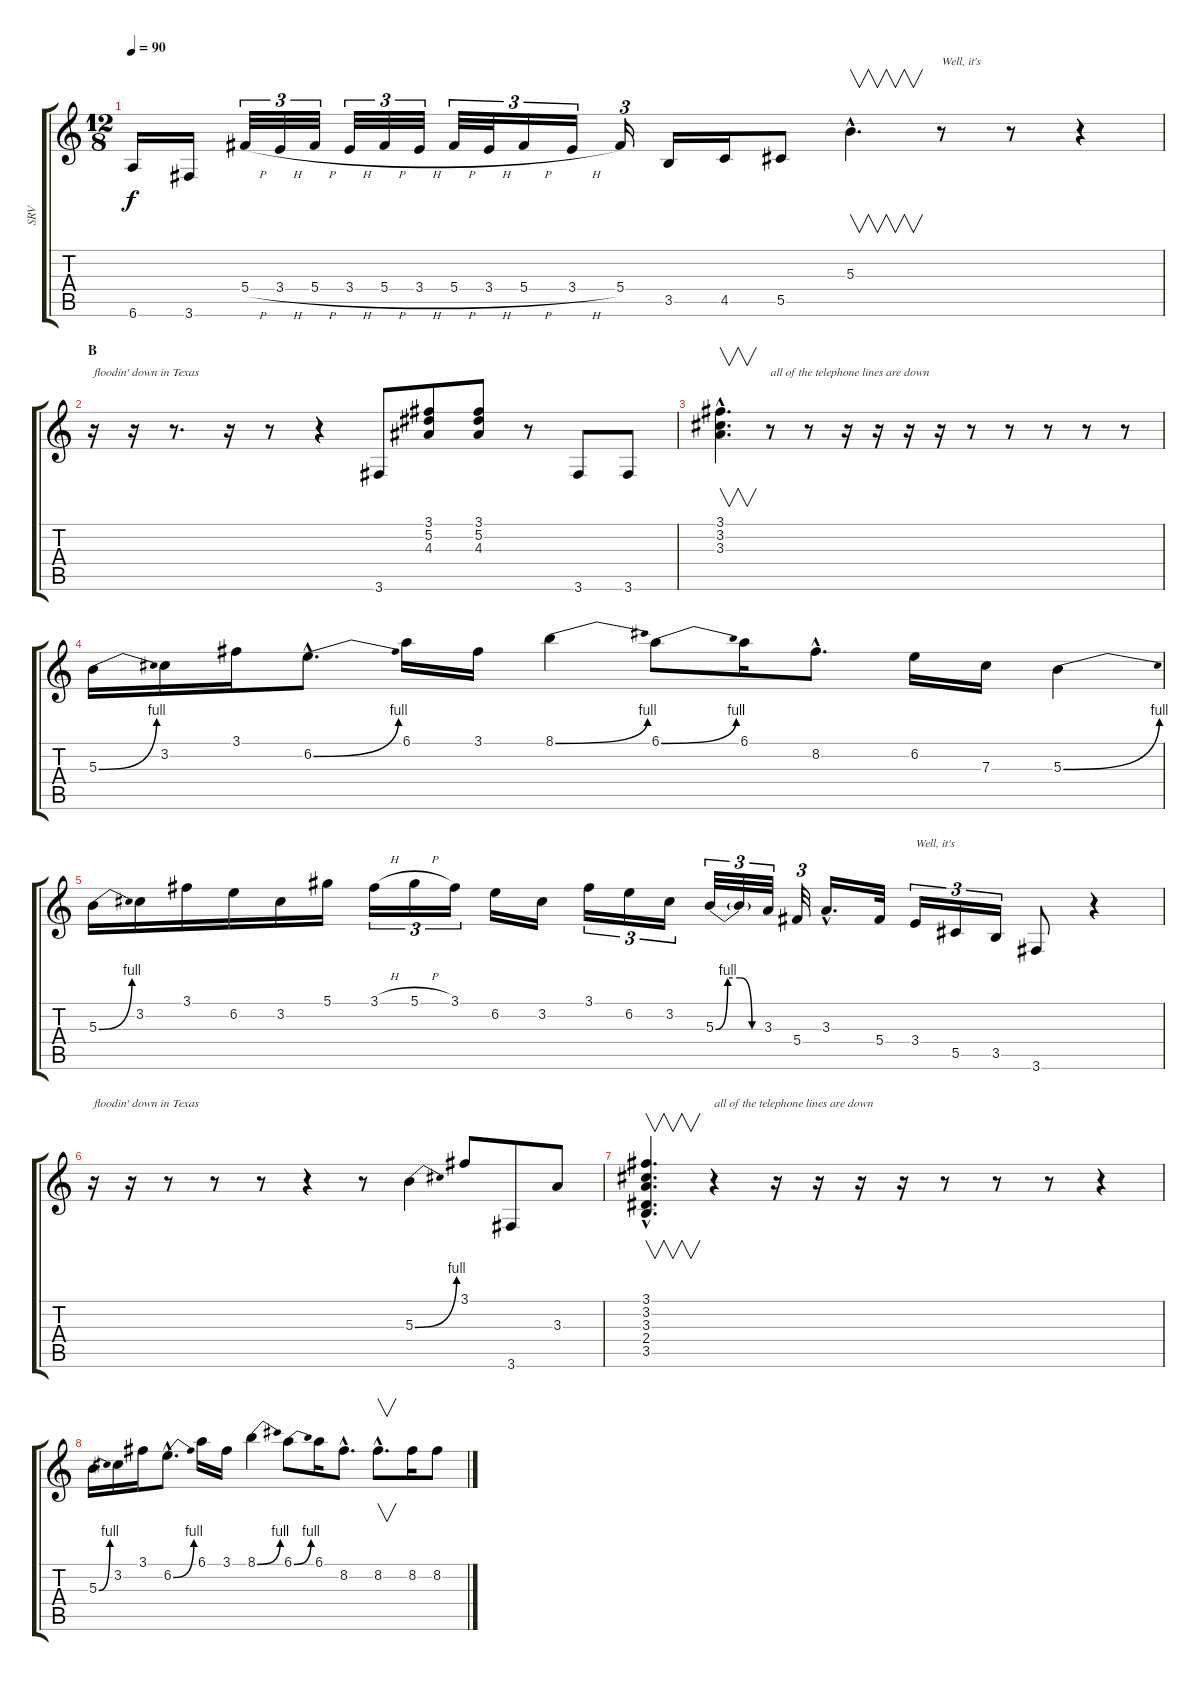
\track ("SRV" "SRV") {instrument overdrivenguitar}
\staff {score tabs}
\tuning (Eb4 Bb3 Gb3 Db3 Ab2 Eb2) {hide}
\ts (12 8)
\tempo 90
\clef g2
\ks c
6.6.16{dy f} 3.6.16 5.4{h}.32{tu (3 2)} 3.4{h}.32{tu (3 2)} 5.4{h}.32{tu (3 2)} 3.4{h}.32{tu (3 2)} 5.4{h}.32{tu (3 2)} 3.4{h}.32{tu (3 2)} 5.4{h}.32{tu (3 2)} 3.4{h}.32{tu (3 2)} 5.4{h}.16{tu (3 2)} 3.4{h}.16{tu (3 2)} 5.4.16{tu (3 2)} 3.5.16 4.5.16 5.5.8 5.3{hac}.4{v d} r.8{txt "Well, it's"} r.8 r.4 |
\section ("" "B")
r.16{txt "floodin' down in Texas"} r.16 r.8{d} r.16 r.8 r.4 3.6.8 (3.1 5.2 4.3).8 (3.1 5.2 4.3).8 r.8 3.6.8 3.6.8 |
(3.1{hac} 3.2{hac} 3.3{hac}).4{v d} r.8{txt "all of the telephone lines are down"} r.8 r.16 r.16 r.16 r.16 r.8 r.8 r.8 r.8 r.8 |
5.3{be (bend 0 0 60 4)}.16 3.2.16 3.1.16 6.2{be (bend 0 0 60 4) hac}.8{d} 6.1.16 3.1.16 8.1{be (bend 0 0 60 4)}.4 6.1{be (bend 0 0 60 4)}.8 6.1.16 8.2{hac}.8{d} 6.2.16 7.3.16 5.3{be (bend 0 0 60 4)}.4 |
5.3{be (bend 0 0 60 4)}.16 3.2.16 3.1.16 6.2.16 3.2.16 5.1.16 3.1{h}.16{tu (3 2)} 5.1{h}.16{tu (3 2)} 3.1.16{tu (3 2)} 6.2.16 3.2.16 3.1.16{tu (3 2)} 6.2.16{tu (3 2)} 3.2.16{tu (3 2)} 5.3{be (custom 0 0 15 4 30 4 45 0 60 0)}.32{tu (3 2)} 5.3{t}.32{tu (3 2)} 3.3.32{tu (3 2)} 5.4.32{tu (3 2)} 3.3{hac}.16{d} 5.4.32 3.4.16{tu (3 2) txt "Well, it's"} 5.5.16{tu (3 2)} 3.5.16{tu (3 2)} 3.6.8 r.4 |
r.16{txt "floodin' down in Texas"} r.16 r.8 r.8 r.8 r.4 r.8 5.3{be (bend 0 0 60 4)}.4 3.1.8 3.6.8 3.3.8 |
(3.1{hac} 3.2{hac} 3.3{hac} 2.4{hac} 3.5{hac}).4{v d} r.4{txt "all of the telephone lines are down"} r.16 r.16 r.16 r.16 r.8 r.8 r.8 r.4 |
5.3{be (bend 0 0 60 4)}.16 3.2.16 3.1.16 6.2{be (bend 0 0 60 4) hac}.8{d} 6.1.16 3.1.16 8.1{be (bend 0 0 60 4)}.4 6.1{be (bend 0 0 60 4)}.8 6.1.16 8.2{hac}.8{d} 8.2{hac}.8{v d} 8.2.16 8.2.8
